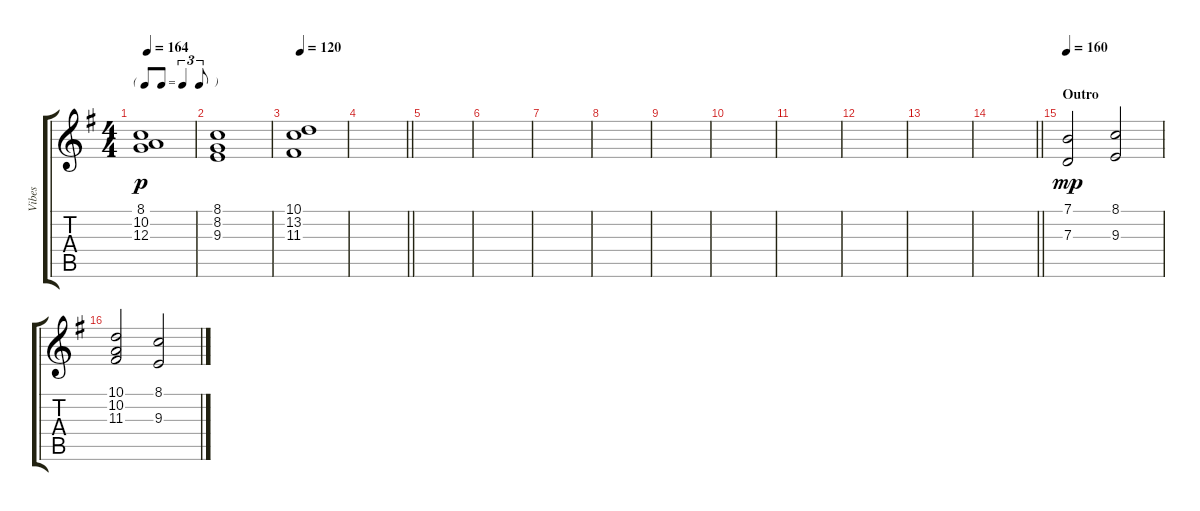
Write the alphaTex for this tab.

\track ("Vibes" "Vibes") {instrument vibraphone}
\staff {score tabs}
\tuning (E4 B3 G3 D3 A2 E2) {hide}
\ts (4 4)
\tf triplet8th
\tempo 164
\clef g2
\ks g
(8.1 10.2 12.3).1{dy p} |
(8.1 8.2 9.3).1 |
\tempo 120
(10.1 13.2 11.3).1 |
\barLineRight lightlight
|
|
|
|
|
|
|
|
|
|
\barLineRight lightlight
|
\section ("" "Outro")
\tempo 160
(7.1 7.3).2{dy mp} (8.1 9.3).2 |
(10.1 10.2 11.3).2 (8.1 9.3).2
